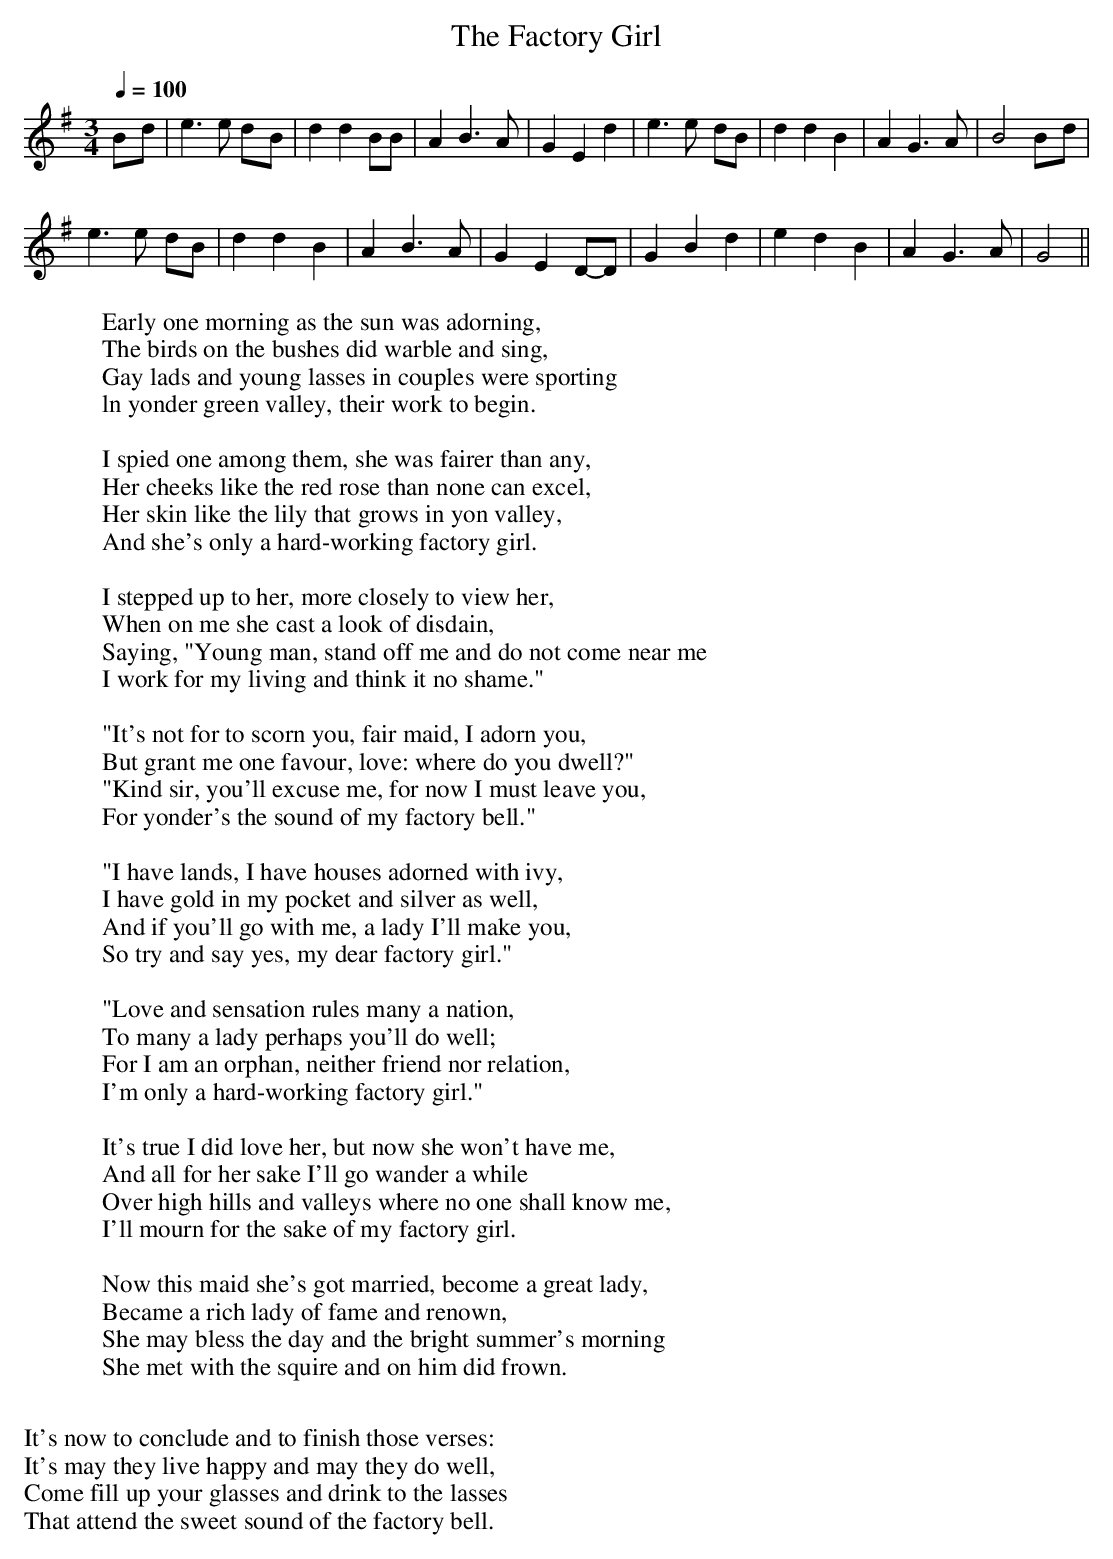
X:1
T:Factory Girl, The
M:3/4
L:1/8
Q:1/4=100
W:Early one morning as the sun was adorning,
W:The birds on the bushes did warble and sing,
W:Gay lads and young lasses in couples were sporting
W:ln yonder green valley, their work to begin.
W:
W:I spied one among them, she was fairer than any,
W:Her cheeks like the red rose than none can excel,
W:Her skin like the lily that grows in yon valley,
W:And she's only a hard-working factory girl.
W:
W:I stepped up to her, more closely to view her,
W:When on me she cast a look of disdain,
W:Saying, "Young man, stand off me and do not come near me
W:I work for my living and think it no shame."
W:
W:"It's not for to scorn you, fair maid, I adorn you,
W:But grant me one favour, love: where do you dwell?"
W:"Kind sir, you'll excuse me, for now I must leave you,
W:For yonder's the sound of my factory bell."
W:
W:"I have lands, I have houses adorned with ivy,
W:I have gold in my pocket and silver as well,
W:And if you'll go with me, a lady I'll make you,
W:So try and say yes, my dear factory girl."
W:
W:"Love and sensation rules many a nation,
W:To many a lady perhaps you'll do well;
W:For I am an orphan, neither friend nor relation,
W:I'm only a hard-working factory girl."
W:
W:It's true I did love her, but now she won't have me,
W:And all for her sake I'll go wander a while
W:Over high hills and valleys where no one shall know me,
W:I'll mourn for the sake of my factory girl.
W:
W:Now this maid she's got married, become a great lady,
W:Became a rich lady of fame and renown,
W:She may bless the day and the bright summer's morning
W:She met with the squire and on him did frown.
W:
W:It's now to conclude and to finish those verses:
W:It's may they live happy and may they do well,
W:Come fill up your glasses and drink to the lasses
W:That attend the sweet sound of the factory bell.
K:G
B-d |e3e d-B|d2 d2 BB|A2 B3A|G2 E2 d2|\
e3e- dB|d2 d2 B2|A2 G3A|B4 B-d|
e3e- dB|d2 d2 B2|A2 B3A|G2 E2 D-D|\
G2 B2 d2|e2 d2 B2|A2 G3A|G4 ||
